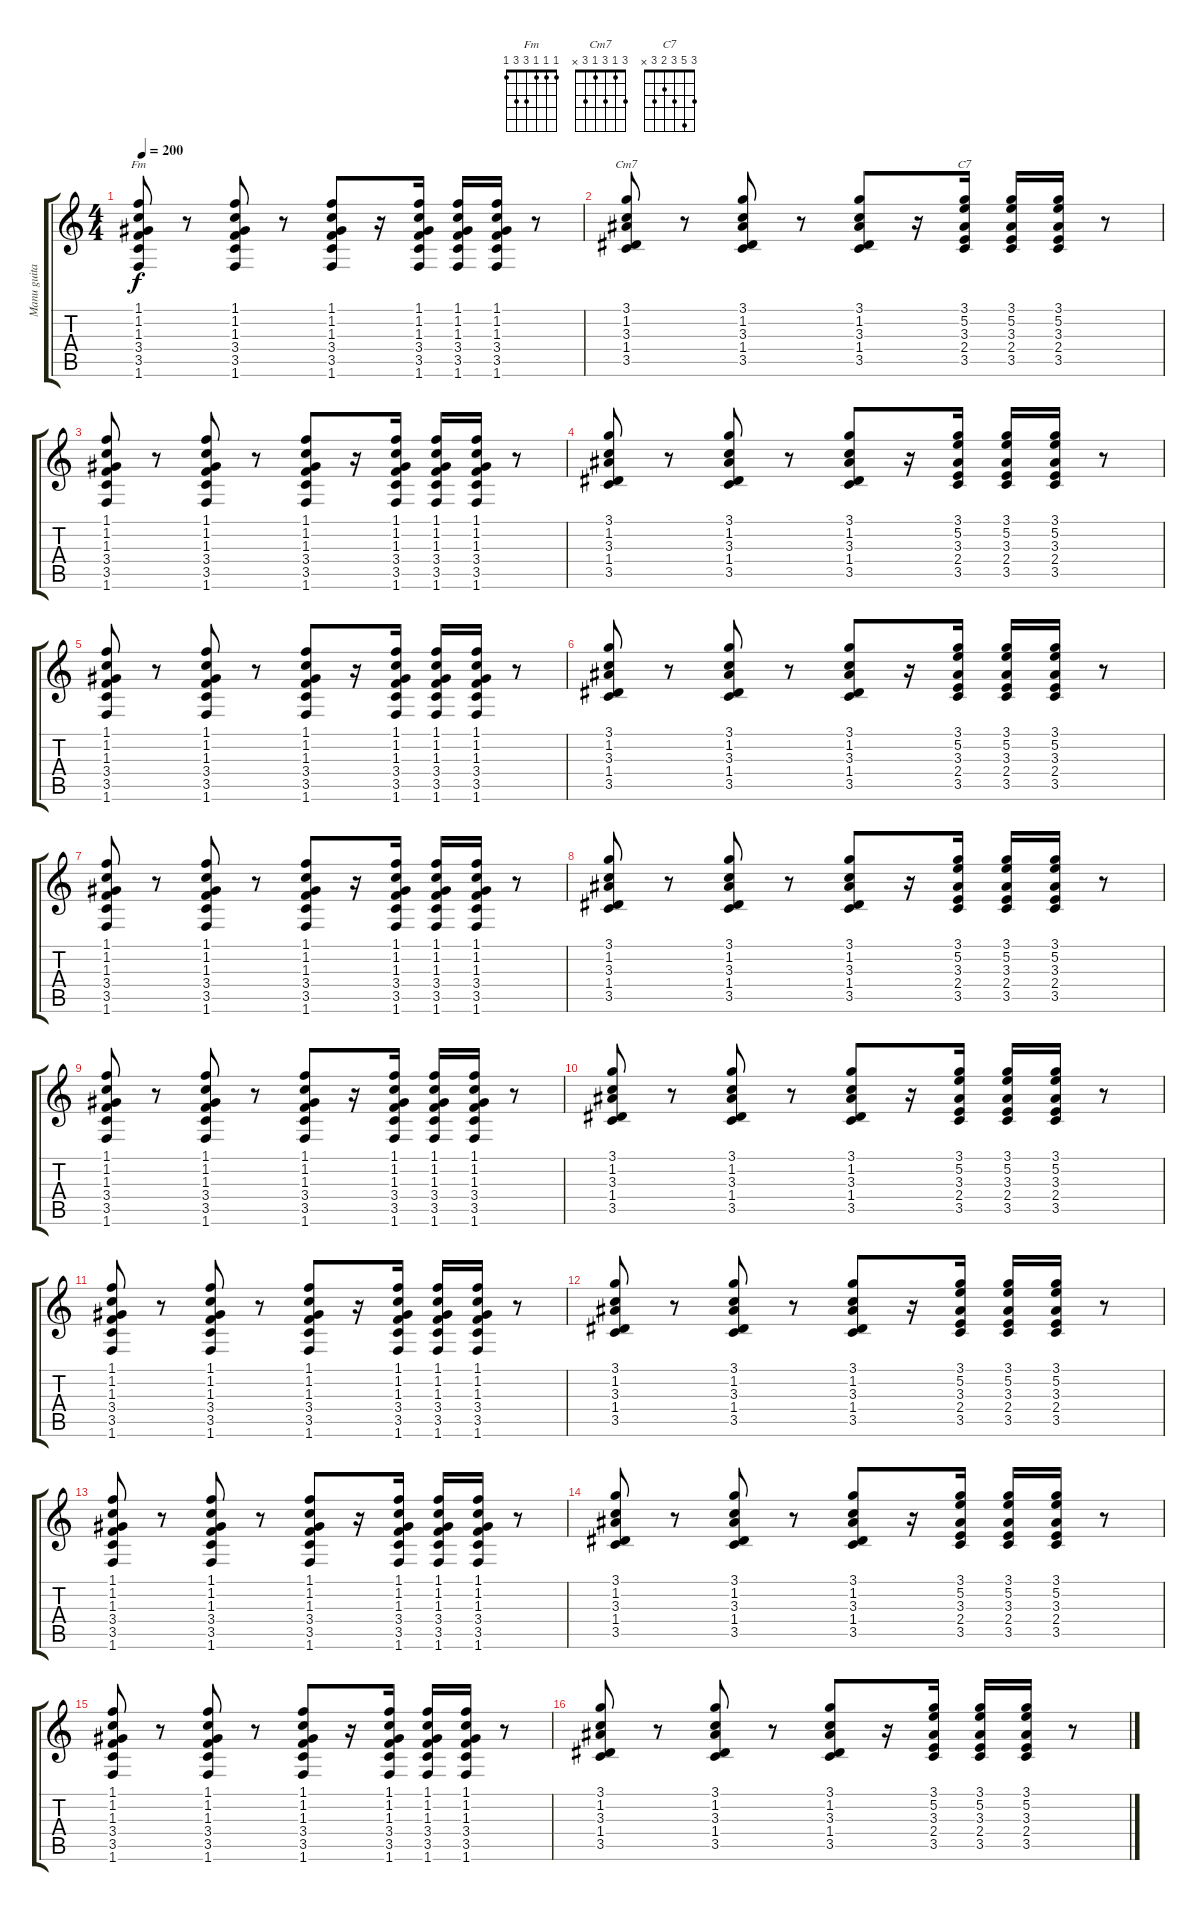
\track ("Manu guitare (1)" "Manu guita") {instrument acousticguitarnylon}
\staff {score tabs}
\tuning (E4 B3 G3 D3 A2 E2) {hide}
\chord ("Fm" 1 1 1 3 3 1)
\chord ("Cm7" 3 1 3 1 3 x)
\chord ("C7" 3 5 3 2 3 x)
\ts (4 4)
\tempo 200
\clef g2
\ks c
(1.1 1.2 1.3 3.4 3.5 1.6).8{ch "Fm" dy f} r.8 (1.1 1.2 1.3 3.4 3.5 1.6).8 r.8 (1.1 1.2 1.3 3.4 3.5 1.6).8 r.16 (1.1 1.2 1.3 3.4 3.5 1.6).16 (1.1 1.2 1.3 3.4 3.5 1.6).16 (1.1 1.2 1.3 3.4 3.5 1.6).16 r.8 |
(3.1 1.2 3.3 1.4 3.5).8{ch "Cm7"} r.8 (3.1 1.2 3.3 1.4 3.5).8 r.8 (3.1 1.2 3.3 1.4 3.5).8 r.16 (3.1 5.2 3.3 2.4 3.5).16{ch "C7"} (3.1 5.2 3.3 2.4 3.5).16 (3.1 5.2 3.3 2.4 3.5).16 r.8 |
(1.1 1.2 1.3 3.4 3.5 1.6).8 r.8 (1.1 1.2 1.3 3.4 3.5 1.6).8 r.8 (1.1 1.2 1.3 3.4 3.5 1.6).8 r.16 (1.1 1.2 1.3 3.4 3.5 1.6).16 (1.1 1.2 1.3 3.4 3.5 1.6).16 (1.1 1.2 1.3 3.4 3.5 1.6).16 r.8 |
(3.1 1.2 3.3 1.4 3.5).8 r.8 (3.1 1.2 3.3 1.4 3.5).8 r.8 (3.1 1.2 3.3 1.4 3.5).8 r.16 (3.1 5.2 3.3 2.4 3.5).16 (3.1 5.2 3.3 2.4 3.5).16 (3.1 5.2 3.3 2.4 3.5).16 r.8 |
(1.1 1.2 1.3 3.4 3.5 1.6).8 r.8 (1.1 1.2 1.3 3.4 3.5 1.6).8 r.8 (1.1 1.2 1.3 3.4 3.5 1.6).8 r.16 (1.1 1.2 1.3 3.4 3.5 1.6).16 (1.1 1.2 1.3 3.4 3.5 1.6).16 (1.1 1.2 1.3 3.4 3.5 1.6).16 r.8 |
(3.1 1.2 3.3 1.4 3.5).8 r.8 (3.1 1.2 3.3 1.4 3.5).8 r.8 (3.1 1.2 3.3 1.4 3.5).8 r.16 (3.1 5.2 3.3 2.4 3.5).16 (3.1 5.2 3.3 2.4 3.5).16 (3.1 5.2 3.3 2.4 3.5).16 r.8 |
(1.1 1.2 1.3 3.4 3.5 1.6).8 r.8 (1.1 1.2 1.3 3.4 3.5 1.6).8 r.8 (1.1 1.2 1.3 3.4 3.5 1.6).8 r.16 (1.1 1.2 1.3 3.4 3.5 1.6).16 (1.1 1.2 1.3 3.4 3.5 1.6).16 (1.1 1.2 1.3 3.4 3.5 1.6).16 r.8 |
(3.1 1.2 3.3 1.4 3.5).8 r.8 (3.1 1.2 3.3 1.4 3.5).8 r.8 (3.1 1.2 3.3 1.4 3.5).8 r.16 (3.1 5.2 3.3 2.4 3.5).16 (3.1 5.2 3.3 2.4 3.5).16 (3.1 5.2 3.3 2.4 3.5).16 r.8 |
(1.1 1.2 1.3 3.4 3.5 1.6).8 r.8 (1.1 1.2 1.3 3.4 3.5 1.6).8 r.8 (1.1 1.2 1.3 3.4 3.5 1.6).8 r.16 (1.1 1.2 1.3 3.4 3.5 1.6).16 (1.1 1.2 1.3 3.4 3.5 1.6).16 (1.1 1.2 1.3 3.4 3.5 1.6).16 r.8 |
(3.1 1.2 3.3 1.4 3.5).8 r.8 (3.1 1.2 3.3 1.4 3.5).8 r.8 (3.1 1.2 3.3 1.4 3.5).8 r.16 (3.1 5.2 3.3 2.4 3.5).16 (3.1 5.2 3.3 2.4 3.5).16 (3.1 5.2 3.3 2.4 3.5).16 r.8 |
(1.1 1.2 1.3 3.4 3.5 1.6).8 r.8 (1.1 1.2 1.3 3.4 3.5 1.6).8 r.8 (1.1 1.2 1.3 3.4 3.5 1.6).8 r.16 (1.1 1.2 1.3 3.4 3.5 1.6).16 (1.1 1.2 1.3 3.4 3.5 1.6).16 (1.1 1.2 1.3 3.4 3.5 1.6).16 r.8 |
(3.1 1.2 3.3 1.4 3.5).8 r.8 (3.1 1.2 3.3 1.4 3.5).8 r.8 (3.1 1.2 3.3 1.4 3.5).8 r.16 (3.1 5.2 3.3 2.4 3.5).16 (3.1 5.2 3.3 2.4 3.5).16 (3.1 5.2 3.3 2.4 3.5).16 r.8 |
(1.1 1.2 1.3 3.4 3.5 1.6).8 r.8 (1.1 1.2 1.3 3.4 3.5 1.6).8 r.8 (1.1 1.2 1.3 3.4 3.5 1.6).8 r.16 (1.1 1.2 1.3 3.4 3.5 1.6).16 (1.1 1.2 1.3 3.4 3.5 1.6).16 (1.1 1.2 1.3 3.4 3.5 1.6).16 r.8 |
(3.1 1.2 3.3 1.4 3.5).8 r.8 (3.1 1.2 3.3 1.4 3.5).8 r.8 (3.1 1.2 3.3 1.4 3.5).8 r.16 (3.1 5.2 3.3 2.4 3.5).16 (3.1 5.2 3.3 2.4 3.5).16 (3.1 5.2 3.3 2.4 3.5).16 r.8 |
(1.1 1.2 1.3 3.4 3.5 1.6).8 r.8 (1.1 1.2 1.3 3.4 3.5 1.6).8 r.8 (1.1 1.2 1.3 3.4 3.5 1.6).8 r.16 (1.1 1.2 1.3 3.4 3.5 1.6).16 (1.1 1.2 1.3 3.4 3.5 1.6).16 (1.1 1.2 1.3 3.4 3.5 1.6).16 r.8 |
(3.1 1.2 3.3 1.4 3.5).8 r.8 (3.1 1.2 3.3 1.4 3.5).8 r.8 (3.1 1.2 3.3 1.4 3.5).8 r.16 (3.1 5.2 3.3 2.4 3.5).16 (3.1 5.2 3.3 2.4 3.5).16 (3.1 5.2 3.3 2.4 3.5).16 r.8
